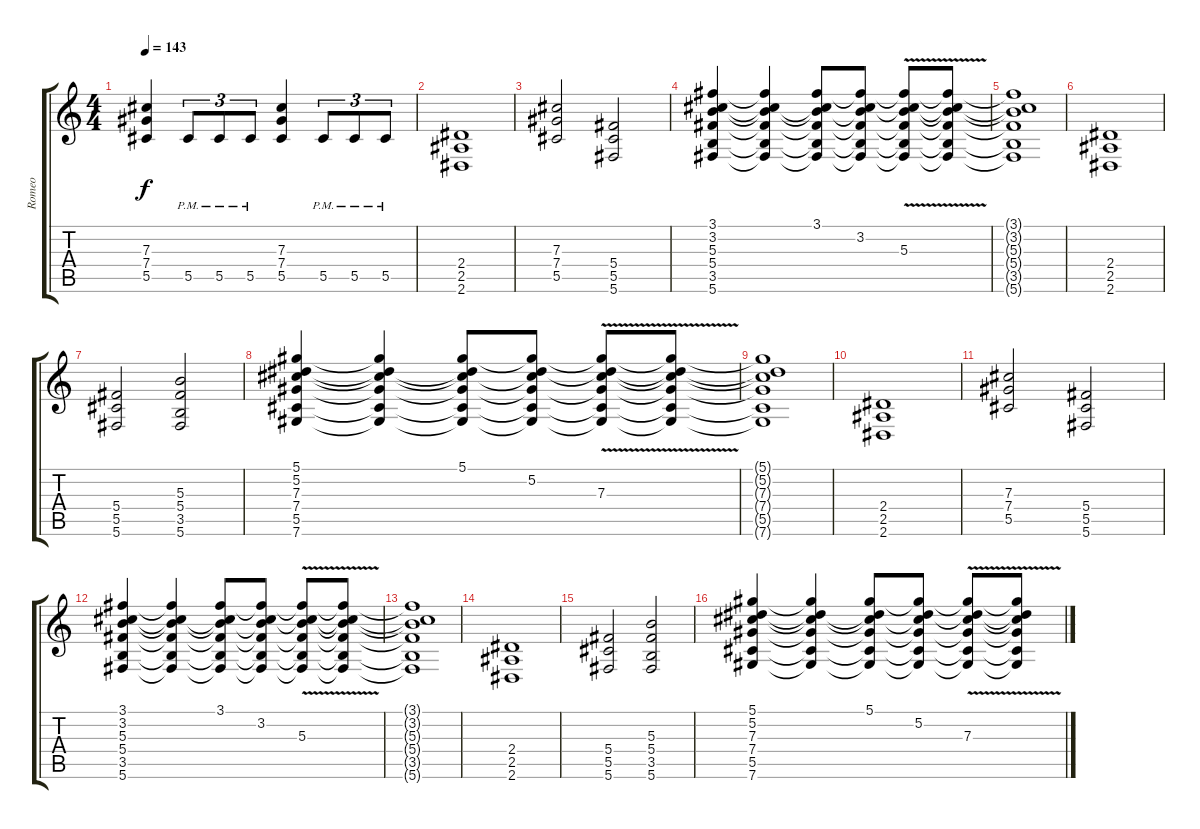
\track ("Romeo" "Romeo") {instrument distortionguitar}
\staff {score tabs}
\tuning (Eb4 Bb3 Gb3 Db3 Ab2 Db2) {hide}
\ts (4 4)
\tempo 143
\clef g2
\ks c
(7.3 7.4 5.5).4{dy f} 5.5{pm}.8{tu (3 2)} 5.5{pm}.8{tu (3 2)} 5.5{pm}.8{tu (3 2)} (7.3 7.4 5.5).4 5.5{pm}.8{tu (3 2)} 5.5{pm}.8{tu (3 2)} 5.5{pm}.8{tu (3 2)} |
(2.4 2.5 2.6).1 |
(7.3 7.4 5.5).2 (5.4 5.5 5.6).2 |
(3.1 3.2 5.3 5.4 3.5 5.6).4 (3.1{t} 3.2{t} 5.3{t} 5.4{t} 3.5{t} 5.6{t}).4 (3.1 3.2{t} 5.3{t} 5.4{t} 3.5{t} 5.6{t}).8 (3.1{t} 3.2 5.3{t} 5.4{t} 3.5{t} 5.6{t}).8 (3.1{t} 3.2{t} 5.3{v} 5.4{t} 3.5{t} 5.6{t}).8 (3.1{t} 3.2{t} 5.3{t} 5.4{t} 3.5{t} 5.6{t}).8 |
(3.1{t} 3.2{t} 5.3{t} 5.4{t} 3.5{t} 5.6{t}).1 |
(2.4 2.5 2.6).1 |
(5.4 5.5 5.6).2 (5.3 5.4 3.5 5.6).2 |
(5.1 5.2 7.3 7.4 5.5 7.6).4 (5.1{t} 5.2{t} 7.3{t} 7.4{t} 5.5{t} 7.6{t}).4 (5.1 5.2{t} 7.3{t} 7.4{t} 5.5{t} 7.6{t}).8 (5.1{t} 5.2 7.3{t} 7.4{t} 5.5{t} 7.6{t}).8 (5.1{t} 5.2{t} 7.3{v} 7.4{t} 5.5{t} 7.6{t}).8 (5.1{t} 5.2{t} 7.3{t} 7.4{t} 5.5{t} 7.6{t}).8 |
(5.1{t} 5.2{t} 7.3{t} 7.4{t} 5.5{t} 7.6{t}).1 |
(2.4 2.5 2.6).1 |
(7.3 7.4 5.5).2 (5.4 5.5 5.6).2 |
(3.1 3.2 5.3 5.4 3.5 5.6).4 (3.1{t} 3.2{t} 5.3{t} 5.4{t} 3.5{t} 5.6{t}).4 (3.1 3.2{t} 5.3{t} 5.4{t} 3.5{t} 5.6{t}).8 (3.1{t} 3.2 5.3{t} 5.4{t} 3.5{t} 5.6{t}).8 (3.1{t} 3.2{t} 5.3{v} 5.4{t} 3.5{t} 5.6{t}).8 (3.1{t} 3.2{t} 5.3{t} 5.4{t} 3.5{t} 5.6{t}).8 |
(3.1{t} 3.2{t} 5.3{t} 5.4{t} 3.5{t} 5.6{t}).1 |
(2.4 2.5 2.6).1 |
(5.4 5.5 5.6).2 (5.3 5.4 3.5 5.6).2 |
(5.1 5.2 7.3 7.4 5.5 7.6).4 (5.1{t} 5.2{t} 7.3{t} 7.4{t} 5.5{t} 7.6{t}).4 (5.1 5.2{t} 7.3{t} 7.4{t} 5.5{t} 7.6{t}).8 (5.1{t} 5.2 7.3{t} 7.4{t} 5.5{t} 7.6{t}).8 (5.1{t} 5.2{t} 7.3{v} 7.4{t} 5.5{t} 7.6{t}).8 (5.1{t} 5.2{t} 7.3{t} 7.4{t} 5.5{t} 7.6{t}).8
